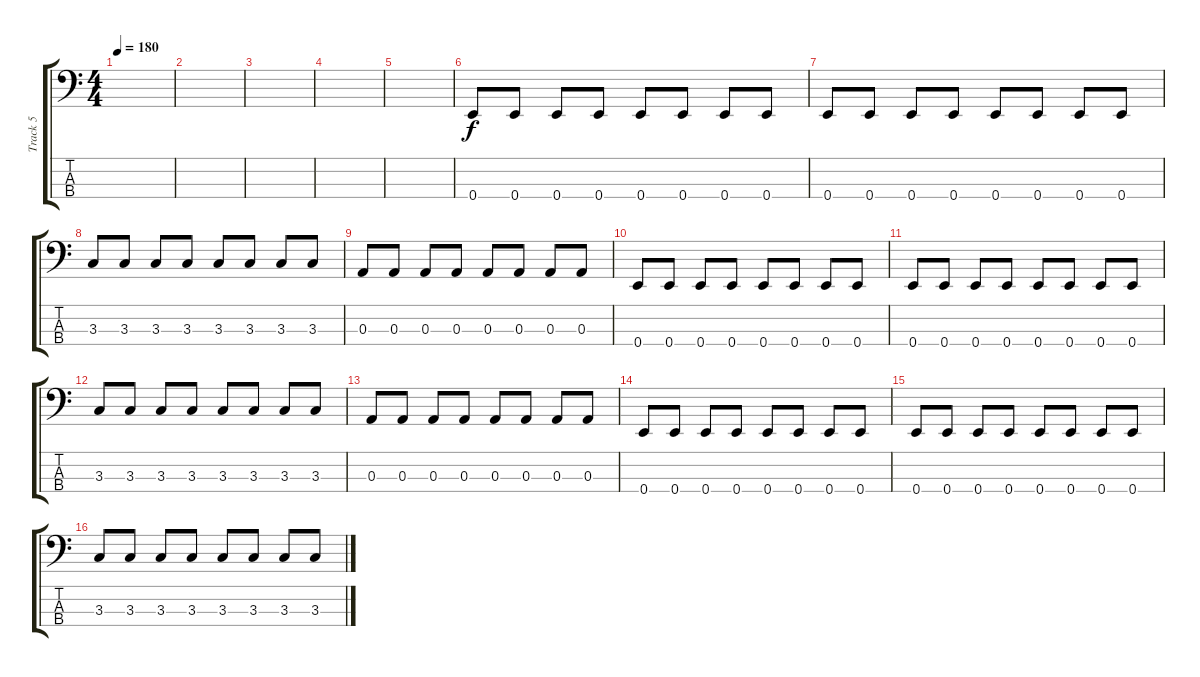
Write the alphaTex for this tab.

\track ("Track 5" "Track 5") {instrument electricbassfinger}
\staff {score tabs}
\tuning (G2 D2 A1 E1) {hide}
\ts (4 4)
\tempo 180
\clef f4
\ks c
|
|
|
|
|
0.4.8 0.4.8 0.4.8 0.4.8 0.4.8 0.4.8 0.4.8 0.4.8 |
0.4.8 0.4.8 0.4.8 0.4.8 0.4.8 0.4.8 0.4.8 0.4.8 |
3.3.8 3.3.8 3.3.8 3.3.8 3.3.8 3.3.8 3.3.8 3.3.8 |
0.3.8 0.3.8 0.3.8 0.3.8 0.3.8 0.3.8 0.3.8 0.3.8 |
0.4.8 0.4.8 0.4.8 0.4.8 0.4.8 0.4.8 0.4.8 0.4.8 |
0.4.8 0.4.8 0.4.8 0.4.8 0.4.8 0.4.8 0.4.8 0.4.8 |
3.3.8 3.3.8 3.3.8 3.3.8 3.3.8 3.3.8 3.3.8 3.3.8 |
0.3.8 0.3.8 0.3.8 0.3.8 0.3.8 0.3.8 0.3.8 0.3.8 |
0.4.8 0.4.8 0.4.8 0.4.8 0.4.8 0.4.8 0.4.8 0.4.8 |
0.4.8 0.4.8 0.4.8 0.4.8 0.4.8 0.4.8 0.4.8 0.4.8 |
3.3.8 3.3.8 3.3.8 3.3.8 3.3.8 3.3.8 3.3.8 3.3.8
